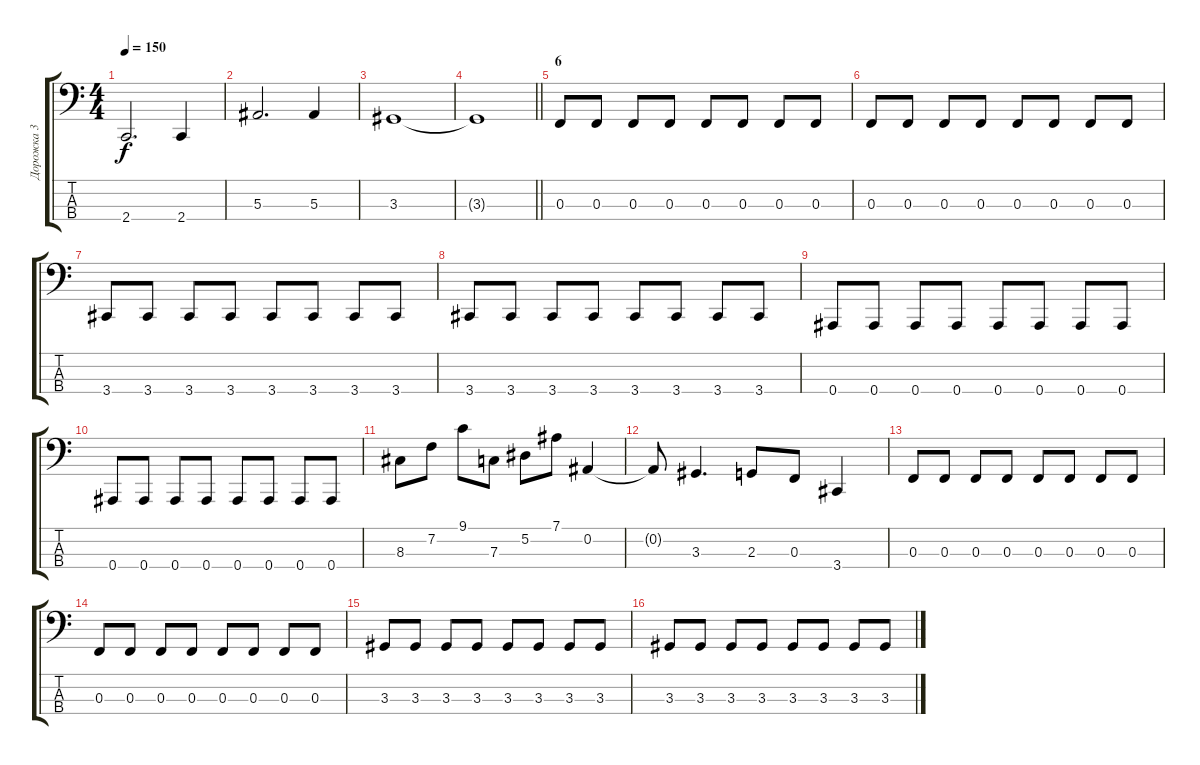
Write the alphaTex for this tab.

\track ("Дорожка 3" "Дорожка 3") {instrument electricbasspick}
\staff {score tabs}
\tuning (Eb2 Bb1 F1 Bb0) {hide}
\ts (4 4)
\tempo 150
\clef f4
\ks c
2.4.2{d dy f} 2.4.4 |
5.3.2{d} 5.3.4 |
3.3.1 |
\barLineRight lightlight
3.3{t}.1 |
\section ("" "6")
0.3.8 0.3.8 0.3.8 0.3.8 0.3.8 0.3.8 0.3.8 0.3.8 |
0.3.8 0.3.8 0.3.8 0.3.8 0.3.8 0.3.8 0.3.8 0.3.8 |
3.4.8 3.4.8 3.4.8 3.4.8 3.4.8 3.4.8 3.4.8 3.4.8 |
3.4.8 3.4.8 3.4.8 3.4.8 3.4.8 3.4.8 3.4.8 3.4.8 |
0.4.8 0.4.8 0.4.8 0.4.8 0.4.8 0.4.8 0.4.8 0.4.8 |
0.4.8 0.4.8 0.4.8 0.4.8 0.4.8 0.4.8 0.4.8 0.4.8 |
8.3.8 7.2.8 9.1.8 7.3.8 5.2.8 7.1.8 0.2.4 |
0.2{t}.8 3.3.4{d} 2.3.8 0.3.8 3.4.4 |
0.3.8 0.3.8 0.3.8 0.3.8 0.3.8 0.3.8 0.3.8 0.3.8 |
0.3.8 0.3.8 0.3.8 0.3.8 0.3.8 0.3.8 0.3.8 0.3.8 |
3.3.8 3.3.8 3.3.8 3.3.8 3.3.8 3.3.8 3.3.8 3.3.8 |
3.3.8 3.3.8 3.3.8 3.3.8 3.3.8 3.3.8 3.3.8 3.3.8
